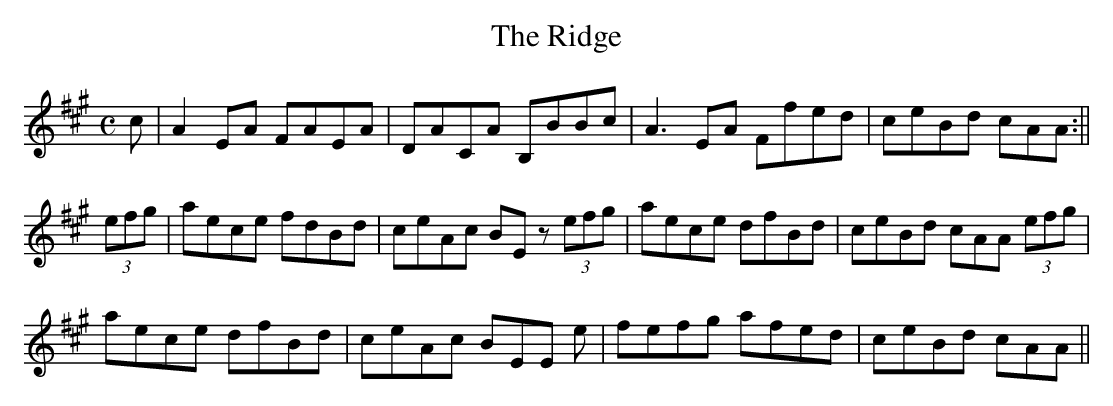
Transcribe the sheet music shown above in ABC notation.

X:1
T:Ridge, The
M:C
L:1/8
K:A
c|A2 EA FAEA|DACA B,BBc|A3 EA Ffed|ceBd cAA:||
(3efg|aece fdBd|ceAc BE z(3efg|aece dfBd|ceBd cAA (3efg|
aece dfBd|ceAc BEE e|fefg afed|ceBd cAA||
